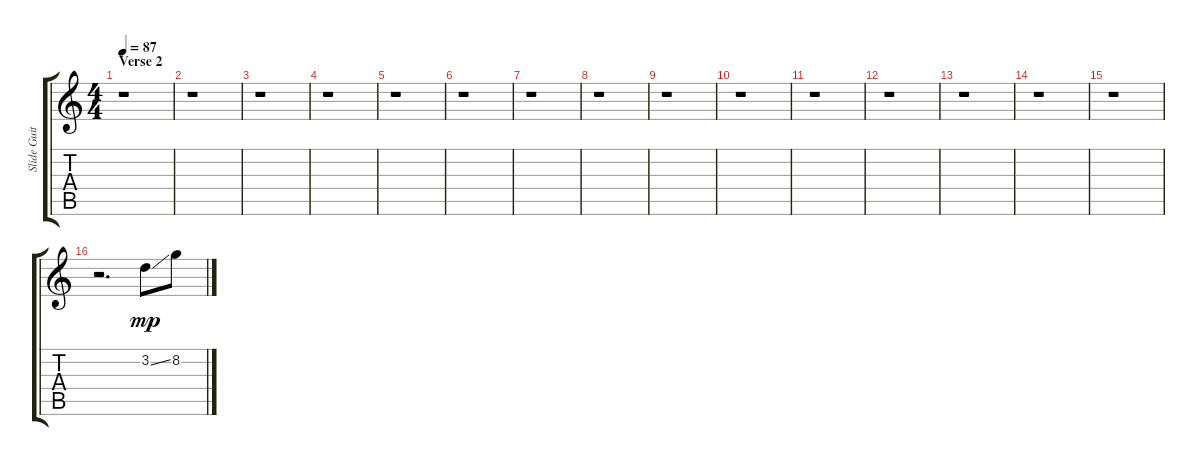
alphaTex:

\track ("Slide Guitar 1" "Slide Guit") {instrument acousticguitarsteel}
\staff {score tabs}
\tuning (E4 B3 G3 D3 A2 E2) {hide}
\ts (4 4)
\section ("" "Verse 2")
\tempo 87
\clef g2
\ks c
r.1{dy mp} |
r.1 |
r.1 |
r.1 |
r.1 |
r.1 |
r.1 |
r.1 |
r.1 |
r.1 |
r.1 |
r.1 |
r.1 |
r.1 |
r.1 |
r.2{d} 3.2{ss}.8 8.2.8
